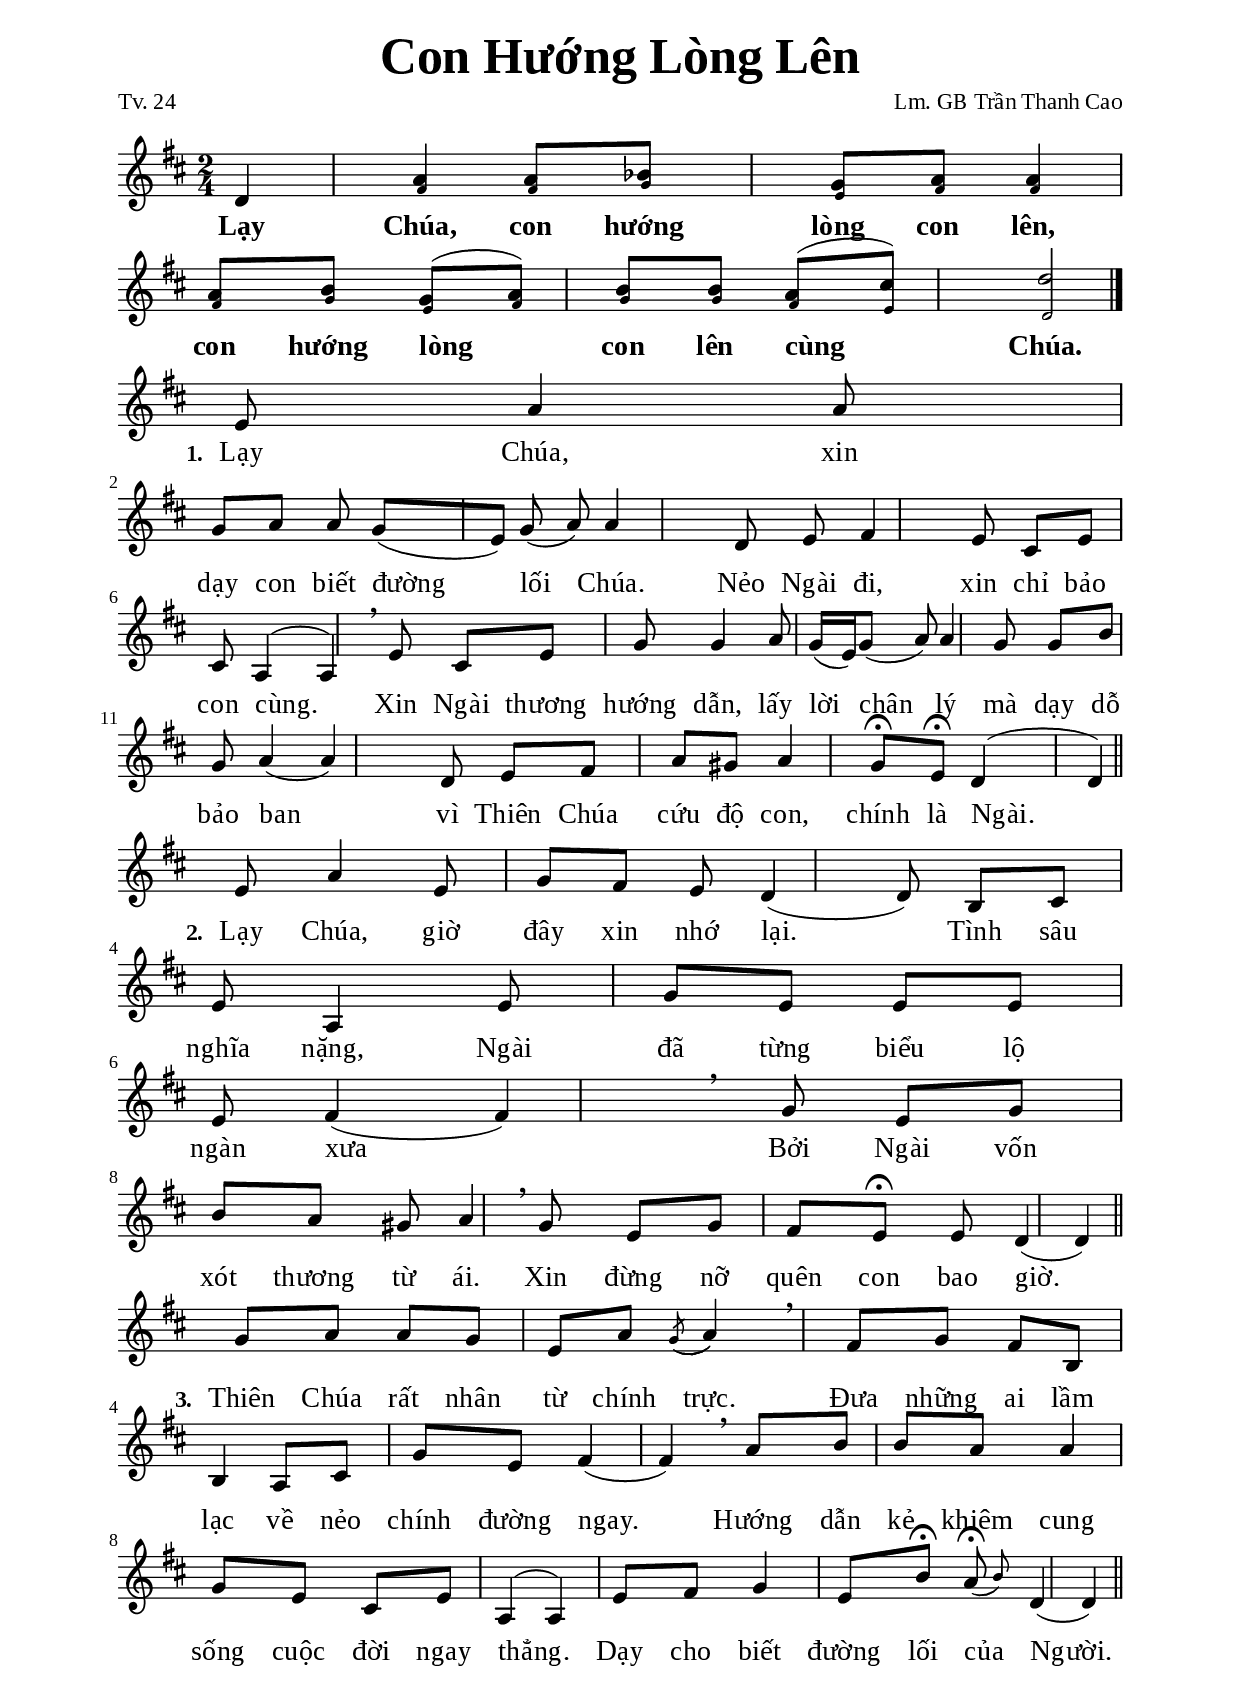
% Cài đặt chung
\version "2.22.1"
\include "english.ly"

\header {
  title = \markup { \fontsize #3 "Con Hướng Lòng Lên" }
  poet = "Tv. 24"
  composer = "Lm. GB Trần Thanh Cao"
  arranger = " "
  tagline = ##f
}

% Nhạc điệp khúc
nhacDiepKhucSop= \relative c' {
  \partial 4 d4 |
  a' a8 bf |
  g a a4 |
  a8 b g (a) |
  b b a ^(cs) |
  d2 \bar "|."
}

nhacDiepKhucBas = \relative c' {
  \skip 4
  fs4 fs8 g |
  e fs fs4 |
  fs8 g e ^(fs) |
  g g fs (e) |
  d2
}

% Nhạc phiên khúc
nhacPhienKhucMot = \relative c' {
  e8 a4 a8 g a a g ([e]) g (a) a4 d,8 e fs4 e8
  cs e cs a4
  \tweak extra-offset #'(0 . 3) ^(a) \breathe
  e'8 cs e g g4 a8 g16 (e) g8 (a) a4
  g8 g b g a4 (a) d,8 e fs a gs a4
  g8 \fermata e \fermata d4
  \tweak extra-offset #'(0 . 3) ^(d) \bar "||"
}

nhacPhienKhucHai = \relative c' {
  e8 a4 e8 g fs e d4 (d8) b cs e a,4
  e'8 g e e e e fs4 (fs) \breathe
  g8 e g
  b a gs a4 \breathe
  g8 e g fs e \fermata e d4 (d) \bar "||"
}

nhacPhienKhucBa = \relative c' {
  g'8 a a g e a \acciaccatura g (a4) \breathe
  fs8 g fs b, b4
  a8 cs g' e fs4 (fs) \breathe
  a8 b b a a4 g8
  e cs e a,4
  \tweak extra-offset #'(0 . 3) ^(a) e'8 fs g4
  e8 b' \fermata \afterGrace a \fermata (b) d,4 (d) \bar "||"
}

% Lời điệp khúc
loiDiepKhuc = \lyricmode {
  Lạy Chúa, con hướng lòng con lên,
  con hướng lòng con lên cùng Chúa.
}

% Lời phiên khúc
loiPhienKhucMot = \lyricmode {
  \set stanza = #"1. "
  Lạy Chúa, xin dạy con biết đường lối Chúa.
  Nẻo Ngài đi, xin chỉ bảo con cùng.
  Xin Ngài thương hướng dẫn, lấy lời chân lý mà dạy dỗ bảo ban
  vì Thiên Chúa cứu độ con, chính là Ngài.
}

loiPhienKhucHai = \lyricmode {
  \set stanza = #"2. "
  Lạy Chúa, giờ đây xin nhớ lại.
  Tình sâu nghĩa nặng, Ngài đã từng biểu lộ ngàn xưa
  Bởi Ngài vốn xót thương từ ái.
  Xin đừng nỡ quên con bao giờ.
}

loiPhienKhucBa = \lyricmode {
  \set stanza = #"3. "
  Thiên Chúa rất nhân từ chính trực.
  Đưa những ai lầm lạc về nẻo chính đường ngay.
  Hướng dẫn kẻ khiêm cung sống cuộc đời ngay thẳng.
  Dạy cho biết đường lối của Người.
}

% Dàn trang
\paper {
  #(set-paper-size "a4")
  top-margin = 10\mm
  bottom-margin = 10\mm
  left-margin = 20\mm
  right-margin = 20\mm
  indent = #0
  #(define fonts
    (make-pango-font-tree
      "Liberation Serif"
      "Liberation Serif"
      "Liberation Serif"
      (/ 20 20)))
  page-count = #1
  system-system-spacing = #'((basic-distance . 12)
                             (minimum-distance . 12.5)
                             (padding . 1))
  score-system-spacing = #'((basic-distance . 12)
                             (minimum-distance . 12.5)
                             (padding . 1))
}

% Thiết lập tông và nhịp
TongNhip = { \key d \major \time 2/4 }

% Đổi kích thước nốt cho bè phụ
notBePhu =
#(define-music-function (font-size music) (number? ly:music?)
   (for-some-music
     (lambda (m)
       (if (music-is-of-type? m 'rhythmic-event)
           (begin
             (set! (ly:music-property m 'tweaks)
                   (cons `(font-size . ,font-size)
                         (ly:music-property m 'tweaks)))
             #t)
           #f))
     music)
   music)

\score {
  \new ChoirStaff <<
    \new Staff = diepKhuc \with {
        \consists "Merge_rests_engraver"
        %\magnifyStaff #(magstep +1)
        printPartCombineTexts = ##f
      }
      <<
      \new Voice \TongNhip \partCombine 
        \nhacDiepKhucSop
        \notBePhu -3 { \nhacDiepKhucBas }
      \new NullVoice = nhacThamChieu \nhacDiepKhucSop
      \new Lyrics \with {
          \override VerticalAxisGroup.
            nonstaff-relatedstaff-spacing.padding = #1.5
          \override VerticalAxisGroup.
            nonstaff-unrelatedstaff-spacing.padding = #1.5
        }
        \lyricsto nhacThamChieu \loiDiepKhuc
      >>
  >>
  \layout {
    \override Lyrics.LyricText.font-series = #'bold
    \override Lyrics.LyricText.font-size = #+2
    \override Lyrics.LyricSpace.minimum-distance = #5
    \override Score.BarNumber.break-visibility = ##(#f #f #f)
    \override Score.SpacingSpanner.uniform-stretching = ##t
    \override Score.SpacingSpanner packed-spacing = ##t
  }
}

\score {
  \new ChoirStaff <<
    \new Staff = phienKhuc \with {
        %\magnifyStaff #(magstep +1)
      }
      <<
      \new Voice = beSop {
        \key d \major \time 2/4 \nhacPhienKhucMot
      }
    >>
    \new Lyrics \with {
          \override VerticalAxisGroup.
            nonstaff-relatedstaff-spacing.padding = #1.5
          \override VerticalAxisGroup.
            nonstaff-unrelatedstaff-spacing.padding = #1.5
        }
        \lyricsto beSop \loiPhienKhucMot
  >>
  \layout {
    \override Staff.TimeSignature.transparent = ##t
    \override Lyrics.LyricText.font-size = #+2
    \override Lyrics.LyricSpace.minimum-distance = #1.5
    \override Score.SpacingSpanner.uniform-stretching = ##t
    \override Score.SpacingSpanner packed-spacing = ##t
    \set Score.barAlways = ##t
    \set Score.defaultBarType = ""
  } 
}

\score {
  \new ChoirStaff <<
    \new Staff = phienKhuc \with {
        %\magnifyStaff #(magstep +1)
      }
      <<
      \new Voice = beSop {
        \key d \major \time 2/4 \nhacPhienKhucHai
      }
    >>
    \new Lyrics \lyricsto beSop \loiPhienKhucHai
  >>
  \layout {
    \override Staff.TimeSignature.transparent = ##t
    \override Lyrics.LyricText.font-size = #+2
    \override Lyrics.LyricSpace.minimum-distance = #3.5
    \override Score.SpacingSpanner.uniform-stretching = ##t
    \set Score.barAlways = ##t
    \set Score.defaultBarType = ""
  } 
}

\score {
  \new ChoirStaff <<
    \new Staff = phienKhuc \with {
        %\magnifyStaff #(magstep +1)
      }
      <<
      \new Voice = beSop {
        \key d \major \time 2/4 \nhacPhienKhucBa
      }
    >>
    \new Lyrics \with {
          \override VerticalAxisGroup.
            nonstaff-relatedstaff-spacing.padding = #1.5
          \override VerticalAxisGroup.
            nonstaff-unrelatedstaff-spacing.padding = #1.5
        }
        \lyricsto beSop \loiPhienKhucBa
  >>
  \layout {
    \override Staff.TimeSignature.transparent = ##t
    \override Lyrics.LyricText.font-size = #+2
    \override Lyrics.LyricSpace.minimum-distance = #2.5
    \override Score.SpacingSpanner.uniform-stretching = ##t
    \set Score.barAlways = ##t
    \set Score.defaultBarType = ""
  } 
}
